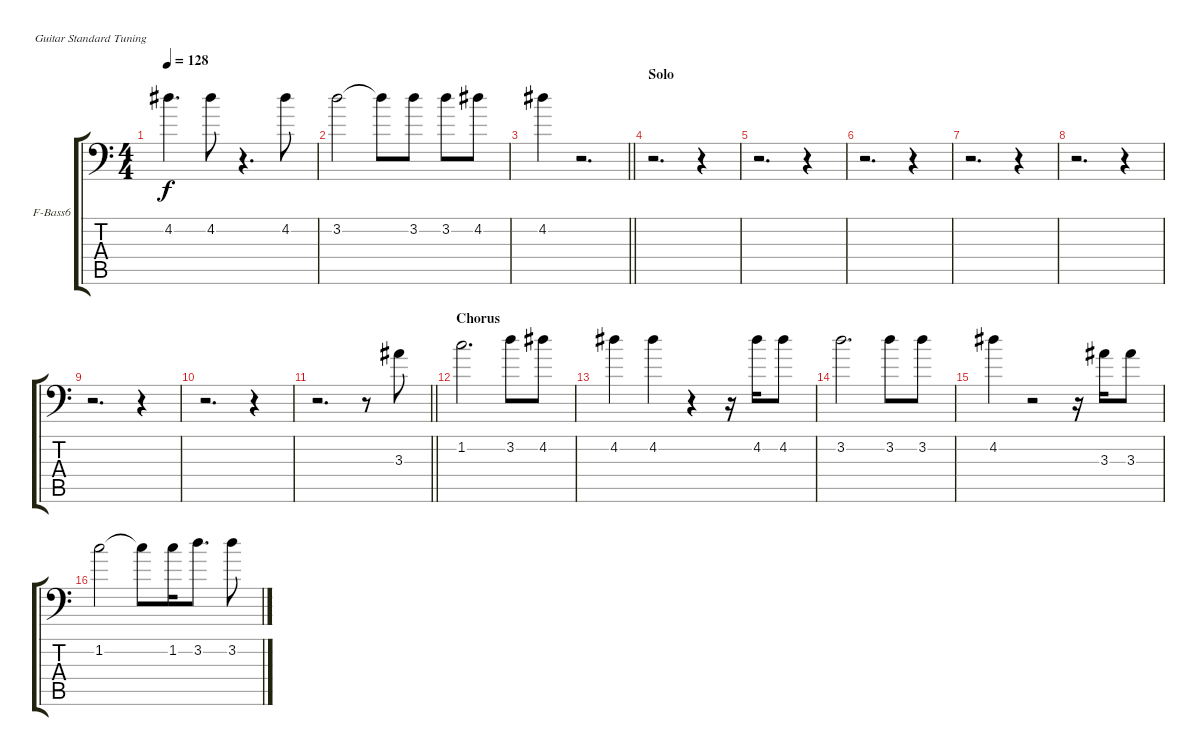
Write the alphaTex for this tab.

\bracketExtendMode groupsimilarinstruments
\firstSystemTrackNameOrientation horizontal
\otherSystemsTrackNameOrientation horizontal
\track ("Mike Dirnt" "F-Bass6") {instrument fretlessbass}
\staff {score tabs}
\tuning (E4 B3 G3 D3 A2 E2)
\ts (4 4)
\tempo 128
\clef f4
\ks c
4.2.4{d dy f} 4.2.8 r.4{d} 4.2.8 |
3.2.2 3.2{t}.8 3.2.8 3.2.8 4.2.8 |
\barLineRight lightlight
4.2.4 r.2{d} |
\section ("" "Solo")
r.2{d} r.4 |
r.2{d} r.4 |
r.2{d} r.4 |
r.2{d} r.4 |
r.2{d} r.4 |
r.2{d} r.4 |
r.2{d} r.4 |
\barLineRight lightlight
r.2{d} r.8 3.3.8 |
\section ("" "Chorus")
1.2.2{d} 3.2.8 4.2.8 |
4.2.4 4.2.4 r.4 r.16 4.2.16 4.2.8 |
3.2.2{d} 3.2.8 3.2.8 |
4.2.4 r.2 r.16 3.3.16 3.3.8 |
1.2.2 1.2{t}.8 1.2.16 3.2.8{d} 3.2.8
